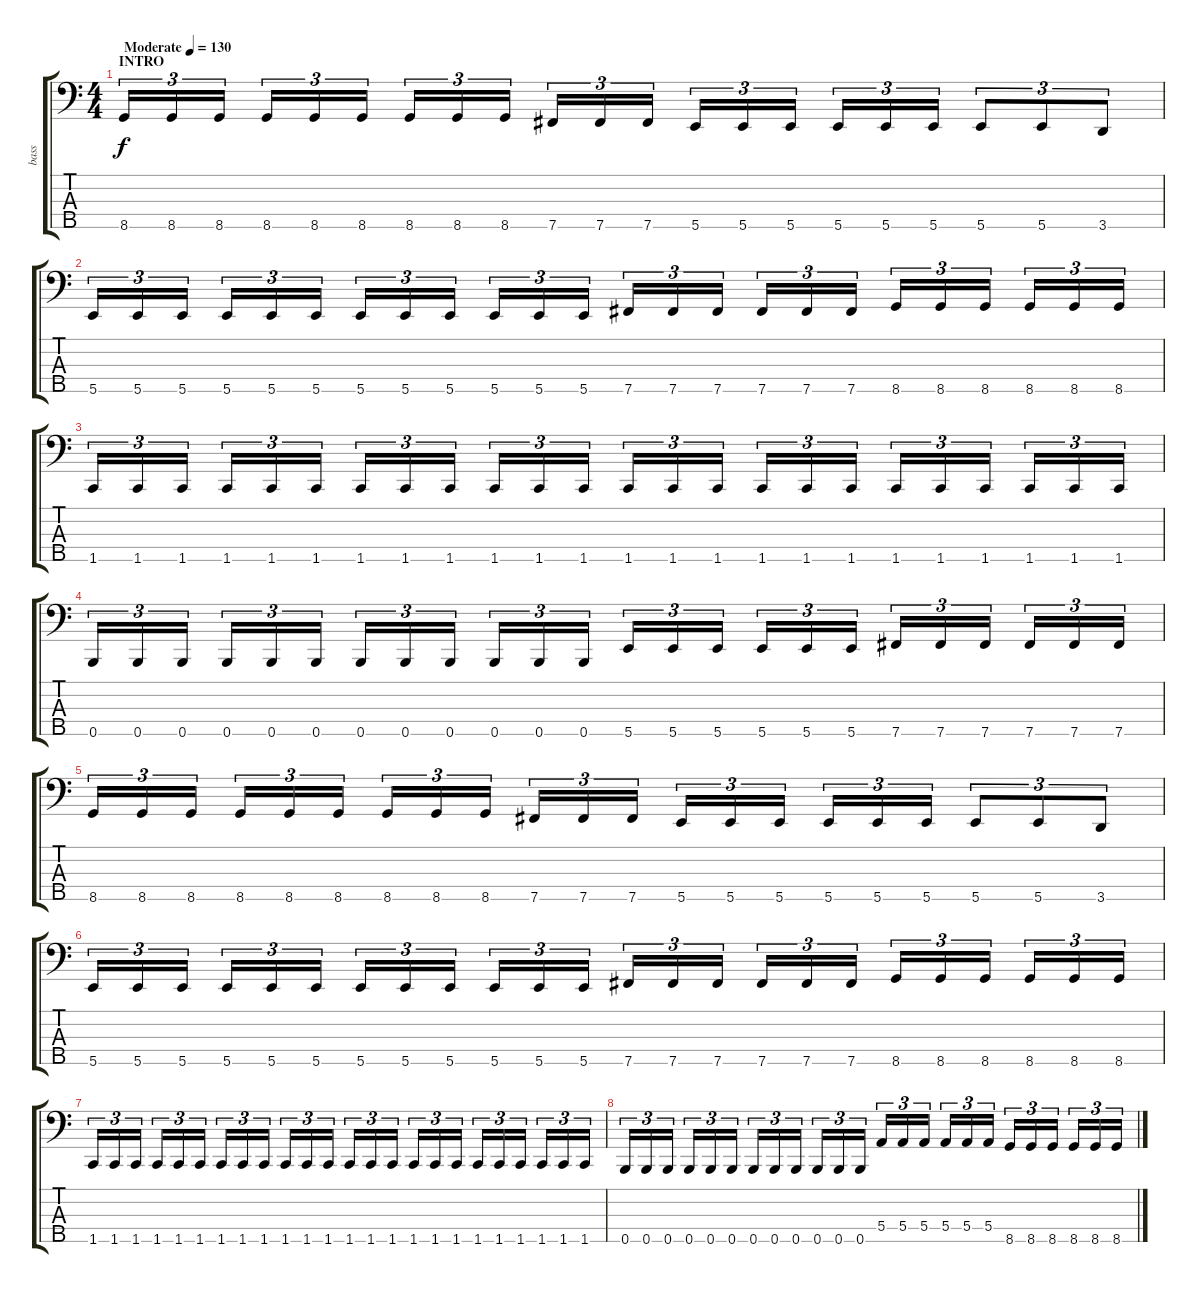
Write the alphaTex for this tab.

\track ("bass" "bass") {instrument electricbasspick}
\staff {score tabs}
\tuning (G2 D2 A1 E1 B0) {hide}
\ts (4 4)
\section ("" "INTRO")
\tempo (130 "Moderate")
\clef f4
\ks c
8.5.16{tu (3 2) dy f instrument electricbasspick} 8.5.16{tu (3 2)} 8.5.16{tu (3 2) beam splitsecondary} 8.5.16{tu (3 2)} 8.5.16{tu (3 2)} 8.5.16{tu (3 2)} 8.5.16{tu (3 2)} 8.5.16{tu (3 2)} 8.5.16{tu (3 2) beam splitsecondary} 7.5.16{tu (3 2)} 7.5.16{tu (3 2)} 7.5.16{tu (3 2)} 5.5.16{tu (3 2)} 5.5.16{tu (3 2)} 5.5.16{tu (3 2) beam splitsecondary} 5.5.16{tu (3 2)} 5.5.16{tu (3 2)} 5.5.16{tu (3 2)} 5.5.8{tu (3 2)} 5.5.8{tu (3 2)} 3.5.8{tu (3 2)} |
5.5.16{tu (3 2)} 5.5.16{tu (3 2)} 5.5.16{tu (3 2) beam splitsecondary} 5.5.16{tu (3 2)} 5.5.16{tu (3 2)} 5.5.16{tu (3 2)} 5.5.16{tu (3 2)} 5.5.16{tu (3 2)} 5.5.16{tu (3 2) beam splitsecondary} 5.5.16{tu (3 2)} 5.5.16{tu (3 2)} 5.5.16{tu (3 2)} 7.5.16{tu (3 2)} 7.5.16{tu (3 2)} 7.5.16{tu (3 2) beam splitsecondary} 7.5.16{tu (3 2)} 7.5.16{tu (3 2)} 7.5.16{tu (3 2)} 8.5.16{tu (3 2)} 8.5.16{tu (3 2)} 8.5.16{tu (3 2) beam splitsecondary} 8.5.16{tu (3 2)} 8.5.16{tu (3 2)} 8.5.16{tu (3 2)} |
1.5.16{tu (3 2)} 1.5.16{tu (3 2)} 1.5.16{tu (3 2) beam splitsecondary} 1.5.16{tu (3 2)} 1.5.16{tu (3 2)} 1.5.16{tu (3 2)} 1.5.16{tu (3 2)} 1.5.16{tu (3 2)} 1.5.16{tu (3 2) beam splitsecondary} 1.5.16{tu (3 2)} 1.5.16{tu (3 2)} 1.5.16{tu (3 2)} 1.5.16{tu (3 2)} 1.5.16{tu (3 2)} 1.5.16{tu (3 2) beam splitsecondary} 1.5.16{tu (3 2)} 1.5.16{tu (3 2)} 1.5.16{tu (3 2)} 1.5.16{tu (3 2)} 1.5.16{tu (3 2)} 1.5.16{tu (3 2) beam splitsecondary} 1.5.16{tu (3 2)} 1.5.16{tu (3 2)} 1.5.16{tu (3 2)} |
0.5.16{tu (3 2)} 0.5.16{tu (3 2)} 0.5.16{tu (3 2) beam splitsecondary} 0.5.16{tu (3 2)} 0.5.16{tu (3 2)} 0.5.16{tu (3 2)} 0.5.16{tu (3 2)} 0.5.16{tu (3 2)} 0.5.16{tu (3 2) beam splitsecondary} 0.5.16{tu (3 2)} 0.5.16{tu (3 2)} 0.5.16{tu (3 2)} 5.5.16{tu (3 2)} 5.5.16{tu (3 2)} 5.5.16{tu (3 2) beam splitsecondary} 5.5.16{tu (3 2)} 5.5.16{tu (3 2)} 5.5.16{tu (3 2)} 7.5.16{tu (3 2)} 7.5.16{tu (3 2)} 7.5.16{tu (3 2) beam splitsecondary} 7.5.16{tu (3 2)} 7.5.16{tu (3 2)} 7.5.16{tu (3 2)} |
8.5.16{tu (3 2)} 8.5.16{tu (3 2)} 8.5.16{tu (3 2) beam splitsecondary} 8.5.16{tu (3 2)} 8.5.16{tu (3 2)} 8.5.16{tu (3 2)} 8.5.16{tu (3 2)} 8.5.16{tu (3 2)} 8.5.16{tu (3 2) beam splitsecondary} 7.5.16{tu (3 2)} 7.5.16{tu (3 2)} 7.5.16{tu (3 2)} 5.5.16{tu (3 2)} 5.5.16{tu (3 2)} 5.5.16{tu (3 2) beam splitsecondary} 5.5.16{tu (3 2)} 5.5.16{tu (3 2)} 5.5.16{tu (3 2)} 5.5.8{tu (3 2)} 5.5.8{tu (3 2)} 3.5.8{tu (3 2)} |
5.5.16{tu (3 2)} 5.5.16{tu (3 2)} 5.5.16{tu (3 2) beam splitsecondary} 5.5.16{tu (3 2)} 5.5.16{tu (3 2)} 5.5.16{tu (3 2)} 5.5.16{tu (3 2)} 5.5.16{tu (3 2)} 5.5.16{tu (3 2) beam splitsecondary} 5.5.16{tu (3 2)} 5.5.16{tu (3 2)} 5.5.16{tu (3 2)} 7.5.16{tu (3 2)} 7.5.16{tu (3 2)} 7.5.16{tu (3 2) beam splitsecondary} 7.5.16{tu (3 2)} 7.5.16{tu (3 2)} 7.5.16{tu (3 2)} 8.5.16{tu (3 2)} 8.5.16{tu (3 2)} 8.5.16{tu (3 2) beam splitsecondary} 8.5.16{tu (3 2)} 8.5.16{tu (3 2)} 8.5.16{tu (3 2)} |
1.5.16{tu (3 2)} 1.5.16{tu (3 2)} 1.5.16{tu (3 2) beam splitsecondary} 1.5.16{tu (3 2)} 1.5.16{tu (3 2)} 1.5.16{tu (3 2)} 1.5.16{tu (3 2)} 1.5.16{tu (3 2)} 1.5.16{tu (3 2) beam splitsecondary} 1.5.16{tu (3 2)} 1.5.16{tu (3 2)} 1.5.16{tu (3 2)} 1.5.16{tu (3 2)} 1.5.16{tu (3 2)} 1.5.16{tu (3 2) beam splitsecondary} 1.5.16{tu (3 2)} 1.5.16{tu (3 2)} 1.5.16{tu (3 2)} 1.5.16{tu (3 2)} 1.5.16{tu (3 2)} 1.5.16{tu (3 2) beam splitsecondary} 1.5.16{tu (3 2)} 1.5.16{tu (3 2)} 1.5.16{tu (3 2)} |
0.5.16{tu (3 2)} 0.5.16{tu (3 2)} 0.5.16{tu (3 2) beam splitsecondary} 0.5.16{tu (3 2)} 0.5.16{tu (3 2)} 0.5.16{tu (3 2)} 0.5.16{tu (3 2)} 0.5.16{tu (3 2)} 0.5.16{tu (3 2) beam splitsecondary} 0.5.16{tu (3 2)} 0.5.16{tu (3 2)} 0.5.16{tu (3 2)} 5.4.16{tu (3 2)} 5.4.16{tu (3 2)} 5.4.16{tu (3 2) beam splitsecondary} 5.4.16{tu (3 2)} 5.4.16{tu (3 2)} 5.4.16{tu (3 2)} 8.5.16{tu (3 2)} 8.5.16{tu (3 2)} 8.5.16{tu (3 2) beam splitsecondary} 8.5.16{tu (3 2)} 8.5.16{tu (3 2)} 8.5.16{tu (3 2)}
